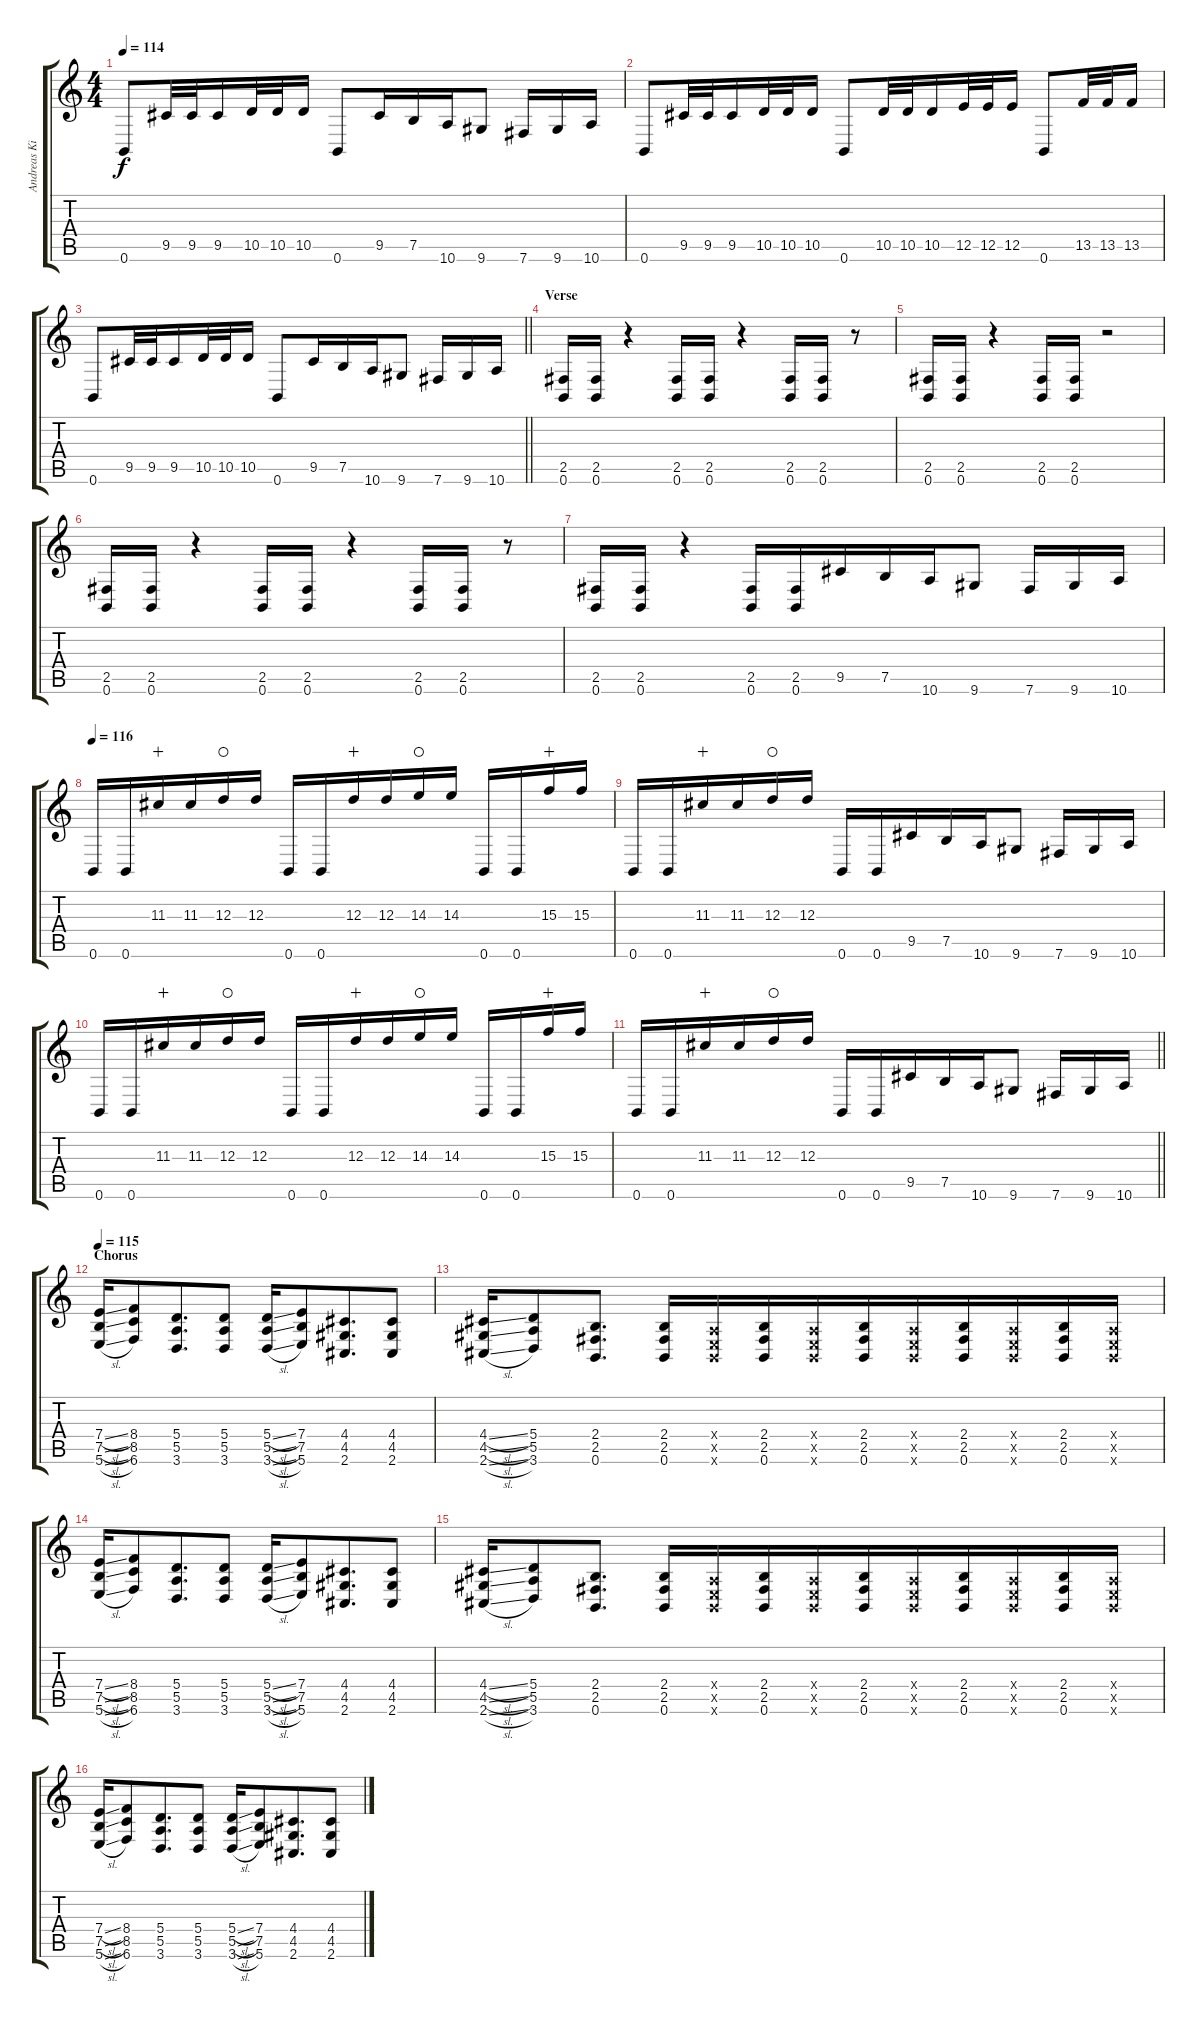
\track ("Andreas Kisser" "Andreas Ki") {instrument distortionguitar}
\staff {score tabs}
\tuning (B3 Gb3 D3 A2 E2 B1) {hide}
\ts (4 4)
\tempo 114
\clef g2
\ks c
0.6.8{dy f} 9.5.32 9.5.32 9.5.16{beam merge} 10.5.32 10.5.32 10.5.16{beam split} 0.6.8{beam merge} 9.5.16 7.5.16 10.6.16 9.6.8 7.6.16 9.6.16 10.6.16 |
0.6.8 9.5.32 9.5.32 9.5.16{beam merge} 10.5.32 10.5.32 10.5.16{beam split} 0.6.8{beam merge} 10.5.32 10.5.32 10.5.16 12.5.32 12.5.32 12.5.16 0.6.8 13.5.32 13.5.32 13.5.16 |
\barLineRight lightlight
0.6.8 9.5.32 9.5.32 9.5.16{beam merge} 10.5.32 10.5.32 10.5.16{beam split} 0.6.8{beam merge} 9.5.16 7.5.16 10.6.16 9.6.8 7.6.16 9.6.16 10.6.16 |
\section ("" "Verse")
(2.5 0.6).16 (2.5 0.6).16 r.4 (2.5 0.6).16 (2.5 0.6).16 r.4 (2.5 0.6).16 (2.5 0.6).16 r.8 |
(2.5 0.6).16 (2.5 0.6).16 r.4 (2.5 0.6).16 (2.5 0.6).16 r.2 |
(2.5 0.6).16 (2.5 0.6).16 r.4 (2.5 0.6).16 (2.5 0.6).16 r.4 (2.5 0.6).16 (2.5 0.6).16 r.8 |
(2.5 0.6).16 (2.5 0.6).16 r.4 (2.5 0.6).16 (2.5 0.6).16{beam merge} 9.5.16 7.5.16 10.6.16 9.6.8 7.6.16 9.6.16 10.6.16 |
\tempo 116
0.6.16 0.6.16 11.3.16{wahc} 11.3.16{beam merge} 12.3.16{waho} 12.3.16{beam split} 0.6.16 0.6.16{beam merge} 12.3.16{wahc} 12.3.16 14.3.16{waho} 14.3.16 0.6.16 0.6.16 15.3.16{wahc} 15.3.16 |
0.6.16 0.6.16 11.3.16{wahc} 11.3.16{beam merge} 12.3.16{waho} 12.3.16{beam split} 0.6.16 0.6.16{beam merge} 9.5.16 7.5.16 10.6.16 9.6.8 7.6.16 9.6.16 10.6.16 |
0.6.16 0.6.16 11.3.16{wahc} 11.3.16{beam merge} 12.3.16{waho} 12.3.16{beam split} 0.6.16 0.6.16{beam merge} 12.3.16{wahc} 12.3.16 14.3.16{waho} 14.3.16 0.6.16 0.6.16 15.3.16{wahc} 15.3.16 |
\barLineRight lightlight
0.6.16 0.6.16 11.3.16{wahc} 11.3.16{beam merge} 12.3.16{waho} 12.3.16{beam split} 0.6.16 0.6.16{beam merge} 9.5.16 7.5.16 10.6.16 9.6.8 7.6.16 9.6.16 10.6.16 |
\section ("" "Chorus")
\tempo 115
(7.4{sl} 7.5{sl} 5.6{sl}).16 (8.4 8.5 6.6).8 (5.4 5.5 3.6).8{d beam merge} (5.4 5.5 3.6).8 (5.4{sl} 5.5{sl} 3.6{sl}).16 (7.4 7.5 5.6).8 (4.4 4.5 2.6).8{d beam merge} (4.4 4.5 2.6).8 |
(4.4{sl} 4.5{sl} 2.6{sl}).16 (5.4 5.5 3.6).8 (2.4 2.5 0.6).8{d} (2.4 2.5 0.6).16 (0.4{x} 0.5{x} 0.6{x}).16{beam merge} (2.4 2.5 0.6).16 (0.4{x} 0.5{x} 0.6{x}).16 (2.4 2.5 0.6).16 (0.4{x} 0.5{x} 0.6{x}).16{beam merge} (2.4 2.5 0.6).16 (0.4{x} 0.5{x} 0.6{x}).16 (2.4 2.5 0.6).16 (0.4{x} 0.5{x} 0.6{x}).16 |
(7.4{sl} 7.5{sl} 5.6{sl}).16 (8.4 8.5 6.6).8 (5.4 5.5 3.6).8{d beam merge} (5.4 5.5 3.6).8 (5.4{sl} 5.5{sl} 3.6{sl}).16 (7.4 7.5 5.6).8 (4.4 4.5 2.6).8{d beam merge} (4.4 4.5 2.6).8 |
(4.4{sl} 4.5{sl} 2.6{sl}).16 (5.4 5.5 3.6).8 (2.4 2.5 0.6).8{d} (2.4 2.5 0.6).16 (0.4{x} 0.5{x} 0.6{x}).16{beam merge} (2.4 2.5 0.6).16 (0.4{x} 0.5{x} 0.6{x}).16 (2.4 2.5 0.6).16 (0.4{x} 0.5{x} 0.6{x}).16{beam merge} (2.4 2.5 0.6).16 (0.4{x} 0.5{x} 0.6{x}).16 (2.4 2.5 0.6).16 (0.4{x} 0.5{x} 0.6{x}).16 |
(7.4{sl} 7.5{sl} 5.6{sl}).16 (8.4 8.5 6.6).8 (5.4 5.5 3.6).8{d beam merge} (5.4 5.5 3.6).8 (5.4{sl} 5.5{sl} 3.6{sl}).16 (7.4 7.5 5.6).8 (4.4 4.5 2.6).8{d beam merge} (4.4 4.5 2.6).8
